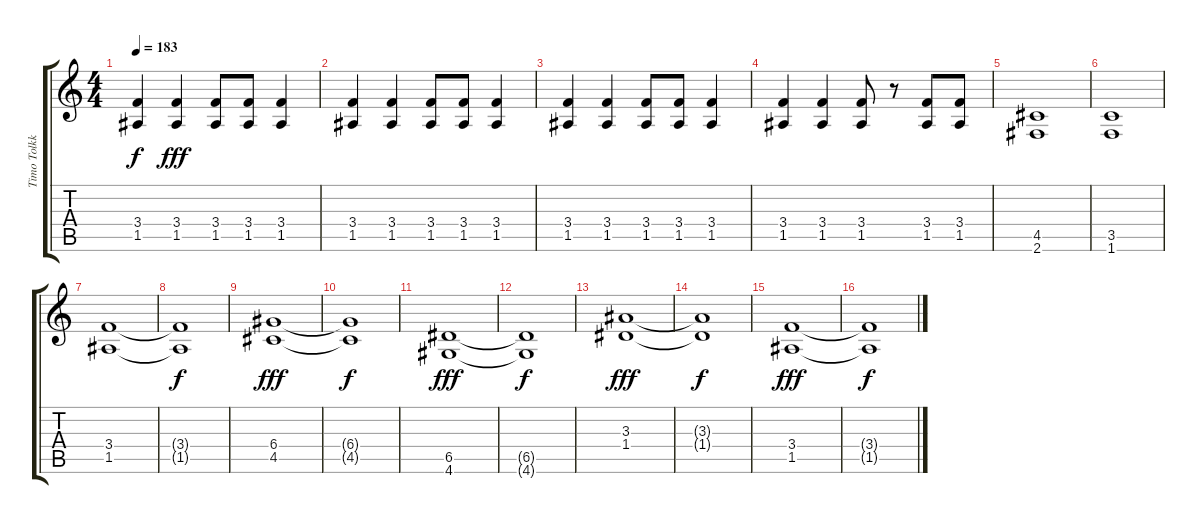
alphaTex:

\track ("Timo Tolkki" "Timo Tolkk") {instrument distortionguitar}
\staff {score tabs}
\tuning (E4 B3 G3 D3 A2 E2) {hide}
\ts (4 4)
\tempo 183
\clef g2
\ks c
(3.4 1.5).4{dy f} (3.4 1.5).4{dy fff} (3.4 1.5).8 (3.4 1.5).8 (3.4 1.5).4 |
(3.4 1.5).4 (3.4 1.5).4 (3.4 1.5).8 (3.4 1.5).8 (3.4 1.5).4 |
(3.4 1.5).4 (3.4 1.5).4 (3.4 1.5).8 (3.4 1.5).8 (3.4 1.5).4 |
(3.4 1.5).4 (3.4 1.5).4 (3.4 1.5).8 r.8 (3.4 1.5).8 (3.4 1.5).8 |
(4.5 2.6).1 |
(3.5 1.6).1 |
(3.4 1.5).1 |
(3.4{t} 1.5{t}).1{dy f} |
(6.4 4.5).1{dy fff} |
(6.4{t} 4.5{t}).1{dy f} |
(6.5 4.6).1{dy fff} |
(6.5{t} 4.6{t}).1{dy f} |
(3.3 1.4).1{dy fff} |
(3.3{t} 1.4{t}).1{dy f} |
(3.4 1.5).1{dy fff} |
(3.4{t} 1.5{t}).1{dy f}
